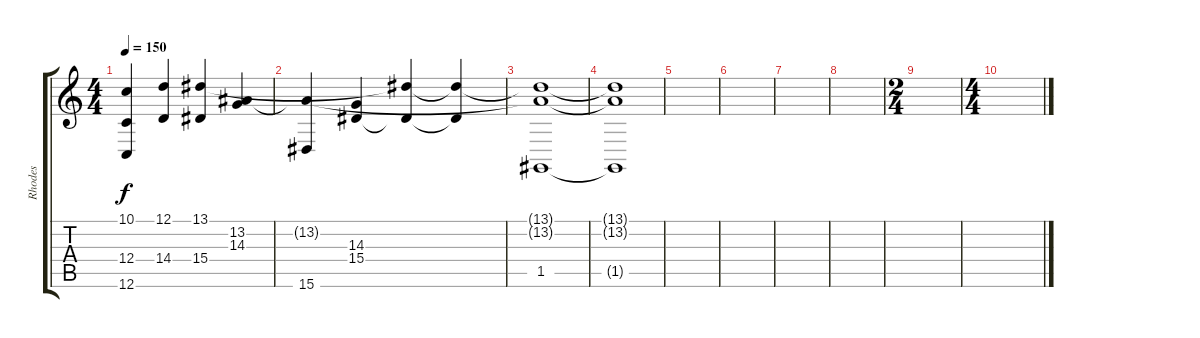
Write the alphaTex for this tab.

\track ("Rhodes" "Rhodes") {instrument electricpiano1}
\staff {score tabs}
\tuning (D4 A3 F3 C3 G2 C2) {hide}
\ts (4 4)
\tempo 150
\clef g2
\ks c
(10.1 12.4 12.6).4{dy f} (12.1 14.4).4 (13.1 15.4).4 (13.2 14.3).4 |
(13.2{t} 15.6).4 (14.3 15.4).4 (13.1{t} 15.4{t}).4 (13.1{t} 15.4{t}).4 |
(13.1{t} 13.2{t} 1.5).1 |
(13.1{t} 13.2{t} 1.5{t}).1 |
|
|
|
|
\ts (2 4)
|
\ts (4 4)
